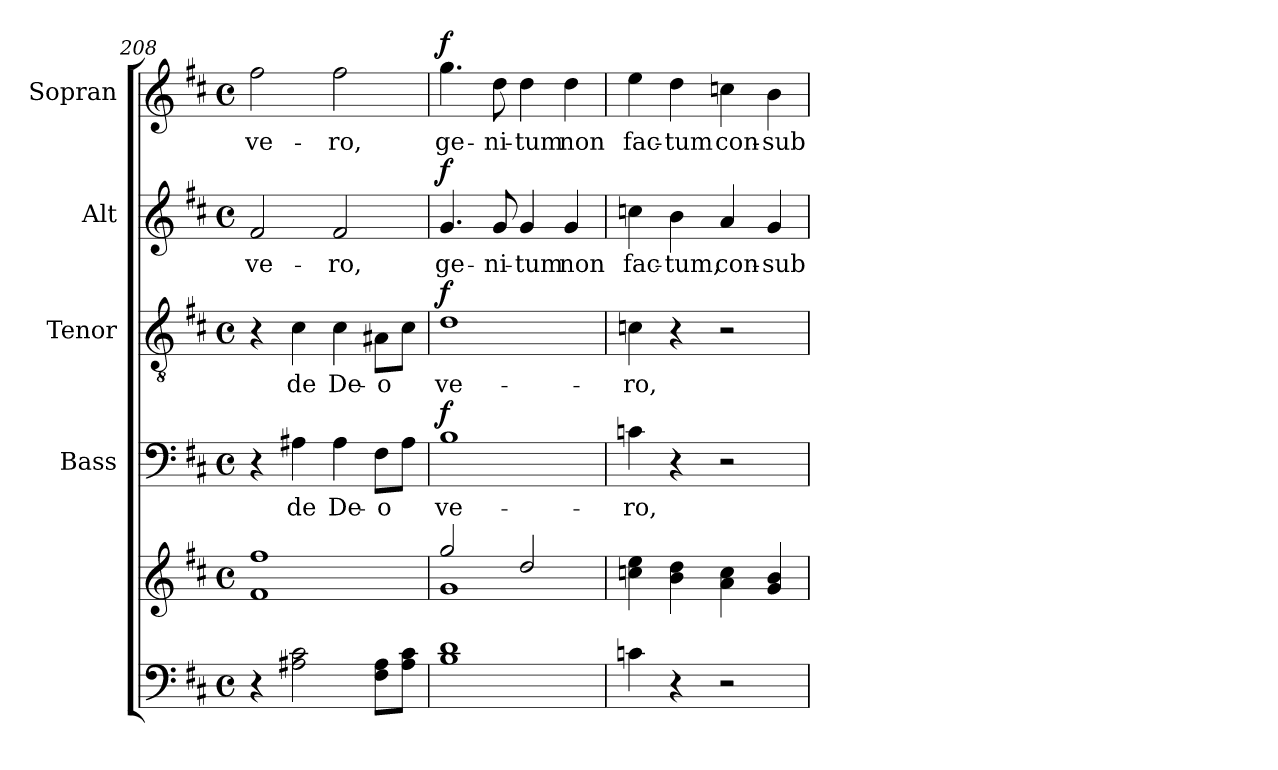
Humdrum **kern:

**kern	**kern	**kern	**text	**dynam	**kern	**text	**dynam	**kern	**text	**dynam	**kern	**text	**dynam
*part5	*part5	*part4	*part4	*part4	*part3	*part3	*part3	*part2	*part2	*part2	*part1	*part1	*part1
*staff6	*staff5	*staff4	*staff4	*staff4	*staff3	*staff3	*staff3	*staff2	*staff2	*staff2	*staff1	*staff1	*staff1
*	*	*I"Bass	*	*	*I"Tenor	*	*	*I"Alt	*	*	*I"Sopran	*	*
*	*	*I'B.	*	*	*I'T.	*	*	*I'A.	*	*	*I'S.	*	*
*clefF4	*clefG2	*clefF4	*	*	*clefGv2	*	*	*clefG2	*	*	*clefG2	*	*
*k[f#c#]	*k[f#c#]	*k[f#c#]	*	*	*k[f#c#]	*	*	*k[f#c#]	*	*	*k[f#c#]	*	*
*D:	*D:	*D:	*	*	*D:	*	*	*D:	*	*	*D:	*	*
*M4/4	*M4/4	*M4/4	*	*	*M4/4	*	*	*M4/4	*	*	*M4/4	*	*
*met(c)	*met(c)	*met(c)	*	*	*met(c)	*	*	*met(c)	*	*	*met(c)	*	*
=208	=208	=208	=208	=208	=208	=208	=208	=208	=208	=208	=208	=208	=208
*	*^	*	*	*	*	*	*	*	*	*	*	*	*
!	!	!	!	!	!	!	!	!	!	!LO:LY:b	!	!	!LO:LY:b	!
4r	1ff#	1f#	4r	.	.	4r	.	.	2f#/	ve-	.	2ff#\	ve-	.
!	!	!	!	!LO:LY:b	!	!	!LO:LY:b	!	!	!	!	!	!	!
2A#X\ 2c#\	.	.	4A#X\	de	.	4c#\	de	.	.	.	.	.	.	.
!	!	!	!	!LO:LY:b	!	!	!LO:LY:b	!	!	!LO:LY:b	!	!	!LO:LY:b	!
.	.	.	4A#\	De-	.	4c#\	De-	.	2f#/	-ro,	.	2ff#\	-ro,	.
!	!	!	!	!LO:LY:b	!	!	!LO:LY:b	!	!	!	!	!	!	!
8F#\ 8A#\L	.	.	8F#\L	-o	.	8A#X\L	-o	.	.	.	.	.	.	.
8A#\ 8c#\J	.	.	8A#\J	.	.	8c#\J	.	.	.	.	.	.	.	.
!!LO:LB:g=z
=209	=209	=209	=209	=209	=209	=209	=209	=209	=209	=209	=209	=209	=209	=209
!	!	!	!	!LO:LY:b	!LO:DY:a	!	!LO:LY:b	!LO:DY:a	!	!LO:LY:b	!LO:DY:a	!	!LO:LY:b	!LO:DY:a
1B 1d	2gg/	1g	1B	ve-	f	1d	ve-	f	4.g/	ge-	f	4.gg\	ge-	f
!	!	!	!	!	!	!	!	!	!	!LO:LY:b	!	!	!LO:LY:b	!
.	.	.	.	.	.	.	.	.	8g/	-ni-	.	8dd\	-ni-	.
!	!	!	!	!	!	!	!	!	!	!LO:LY:b	!	!	!LO:LY:b	!
.	2dd/	.	.	.	.	.	.	.	4g/	-tum	.	4dd\	-tum	.
!	!	!	!	!	!	!	!	!	!	!LO:LY:b	!	!	!LO:LY:b	!
.	.	.	.	.	.	.	.	.	4g/	non	.	4dd\	non	.
*	*v	*v	*	*	*	*	*	*	*	*	*	*	*	*
=210	=210	=210	=210	=210	=210	=210	=210	=210	=210	=210	=210	=210	=210
!	!	!	!LO:LY:b	!	!	!LO:LY:b	!	!	!LO:LY:b	!	!	!LO:LY:b	!
4cn\	4ccn\ 4ee\	4cn\	-ro,	.	4cn\	-ro,	.	4ccn\	fac-	.	4ee\	fac-	.
!	!	!	!	!	!	!	!	!	!LO:LY:b	!	!	!LO:LY:b	!
4r	4b\ 4dd\	4r	.	.	4r	.	.	4b\	-tum,	.	4dd\	-tum	.
!	!	!	!	!	!	!	!	!	!LO:LY:b	!	!	!LO:LY:b	!
2r	4a\ 4cc\	2r	.	.	2r	.	.	4a/	con-	.	4ccn\	con-	.
!	!	!	!	!	!	!	!	!	!LO:LY:b	!	!	!LO:LY:b	!
.	4g/ 4b/	.	.	.	.	.	.	4g/	-sub-	.	4b\	-sub-	.
=	=	=	=	=	=	=	=	=	=	=	=	=	=
*-	*-	*-	*-	*-	*-	*-	*-	*-	*-	*-	*-	*-	*-
